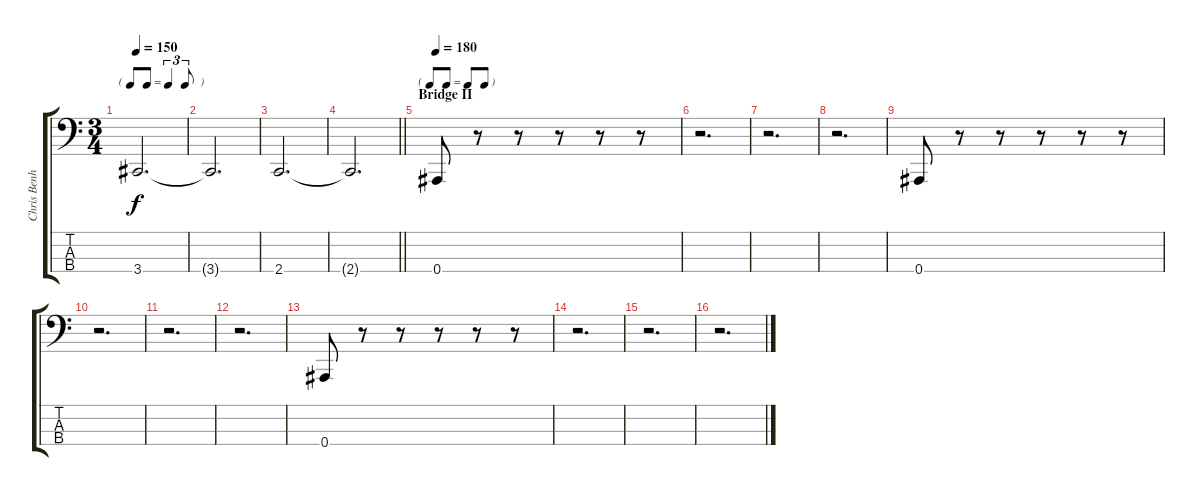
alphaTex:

\track ("Chris Benham" "Chris Benh") {instrument electricbassfinger}
\staff {score tabs}
\tuning (Db2 Ab1 Eb1 Bb0) {hide}
\ts (3 4)
\tf triplet8th
\tempo 150
\clef f4
\ks c
3.4.2{d dy f} |
3.4{t}.2{d} |
2.4.2{d} |
\barLineRight lightlight
2.4{t}.2{d} |
\tf none
\section ("" "Bridge II")
\tempo 180
0.4.8 r.8 r.8 r.8 r.8 r.8 |
r.2{d} |
r.2{d} |
r.2{d} |
0.4.8 r.8 r.8 r.8 r.8 r.8 |
r.2{d} |
r.2{d} |
r.2{d} |
0.4.8 r.8 r.8 r.8 r.8 r.8 |
r.2{d} |
r.2{d} |
r.2{d}
